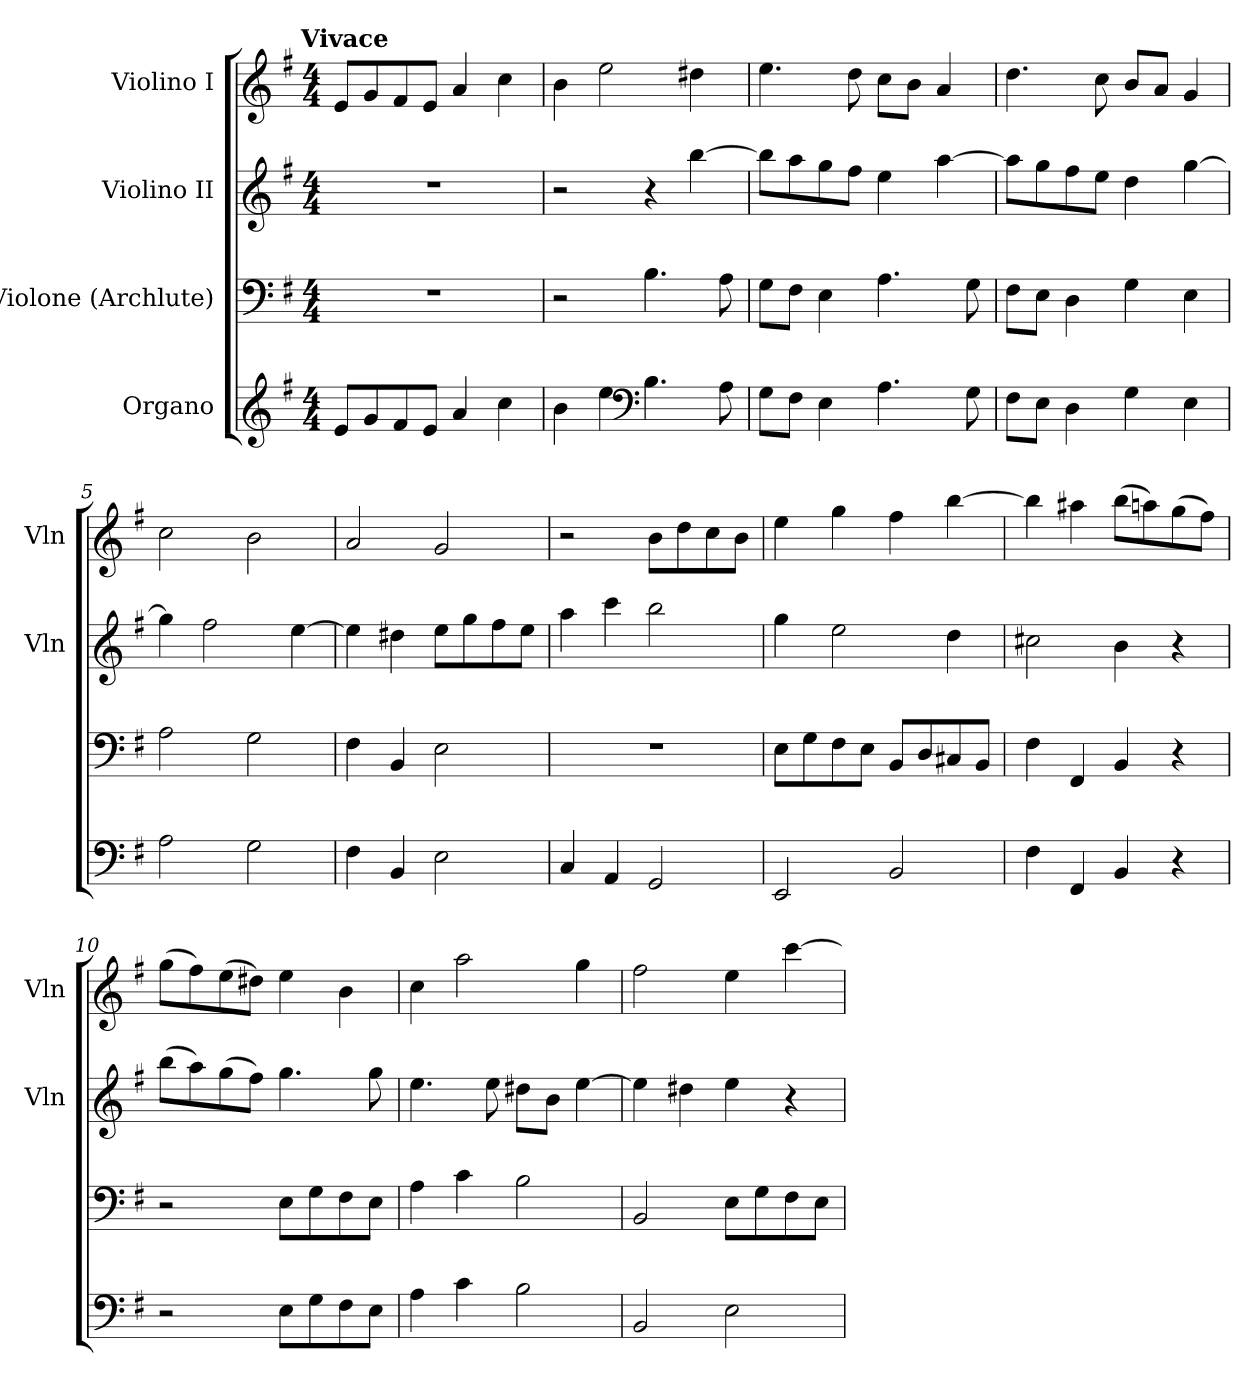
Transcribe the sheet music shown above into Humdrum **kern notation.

**kern	**kern	**kern	**kern
*part4	*part3	*part2	*part1
*staff4	*staff3	*staff2	*staff1
*I"Organo	*I"Violone (Archlute)	*I"Violino II	*I"Violino I
*	*	*I'Vln	*I'Vln
*clefG2	*clefF4	*clefG2	*clefG2
*k[f#]	*k[f#]	*k[f#]	*k[f#]
*e:	*e:	*e:	*e:
!!LO:TX:omd:t=Vivace
*M4/4	*M4/4	*M4/4	*M4/4
*MM120	*MM120	*MM120	*MM120
=1	=1	=1	=1
8e/L	1r	1r	8e/L
8g/	.	.	8g/
8f#/	.	.	8f#/
8e/J	.	.	8e/J
4a/	.	.	4a/
4cc\	.	.	4cc\
=2	=2	=2	=2
4b\	2r	2r	4b\
4ee\	.	.	2ee\
*clefF4	*	*	*
4.B\	4.B\	4r	.
.	.	[4bb\	4dd#X\
8A\	8A\	.	.
=3	=3	=3	=3
8G\L	8G\L	8bb\L]	4.ee\
8F#\J	8F#\J	8aa\	.
4E\	4E\	8gg\	.
.	.	8ff#\J	8dd\
4.A\	4.A\	4ee\	8cc\L
.	.	.	8b\J
.	.	[4aa\	4a/
8G\	8G\	.	.
=4	=4	=4	=4
8F#\L	8F#\L	8aa\L]	4.dd\
8E\J	8E\J	8gg\	.
4D\	4D\	8ff#\	.
.	.	8ee\J	8cc\
4G\	4G\	4dd\	8b/L
.	.	.	8a/J
4E\	4E\	[4gg\	4g/
=5	=5	=5	=5
2A\	2A\	4gg\]	2cc\
.	.	2ff#\	.
2G\	2G\	.	2b\
.	.	[4ee\	.
=6	=6	=6	=6
4F#\	4F#\	4ee\]	2a/
4BB/	4BB/	4dd#X\	.
2E\	2E\	8ee\L	2g/
.	.	8gg\	.
.	.	8ff#\	.
.	.	8ee\J	.
=7	=7	=7	=7
4C/	1r	4aa\	2r
4AA/	.	4ccc\	.
2GG/	.	2bb\	8b\L
.	.	.	8dd\
.	.	.	8cc\
.	.	.	8b\J
=8	=8	=8	=8
2EE/	8E\L	4gg\	4ee\
.	8G\	.	.
.	8F#\	2ee\	4gg\
.	8E\J	.	.
2BB/	8BB/L	.	4ff#\
.	8D/	.	.
.	8C#X/	4dd\	[4bb\
.	8BB/J	.	.
=9	=9	=9	=9
4F#\	4F#\	2cc#X\	4bb\]
4FF#/	4FF#/	.	4aa#X\
4BB/	4BB/	4b\	(8bb\L
.	.	.	8aan\)
4r	4r	4r	(8gg\
.	.	.	8ff#\J)
=10	=10	=10	=10
2r	2r	(8bb\L	(8gg\L
.	.	8aa\)	8ff#\)
.	.	(8gg\	(8ee\
.	.	8ff#\J)	8dd#X\J)
8E\L	8E\L	4.gg\	4ee\
8G\	8G\	.	.
8F#\	8F#\	.	4b\
8E\J	8E\J	8gg\	.
=11	=11	=11	=11
4A\	4A\	4.ee\	4cc\
4c\	4c\	.	2aa\
.	.	8ee\	.
2B\	2B\	8dd#X\L	.
.	.	8b\J	.
.	.	[4ee\	4gg\
=12	=12	=12	=12
2BB/	2BB/	4ee\]	2ff#\
.	.	4dd#X\	.
2E\	8E\L	4ee\	4ee\
.	8G\	.	.
.	8F#\	4r	[4ccc\
.	8E\J	.	.
=	=	=	=
*-	*-	*-	*-
